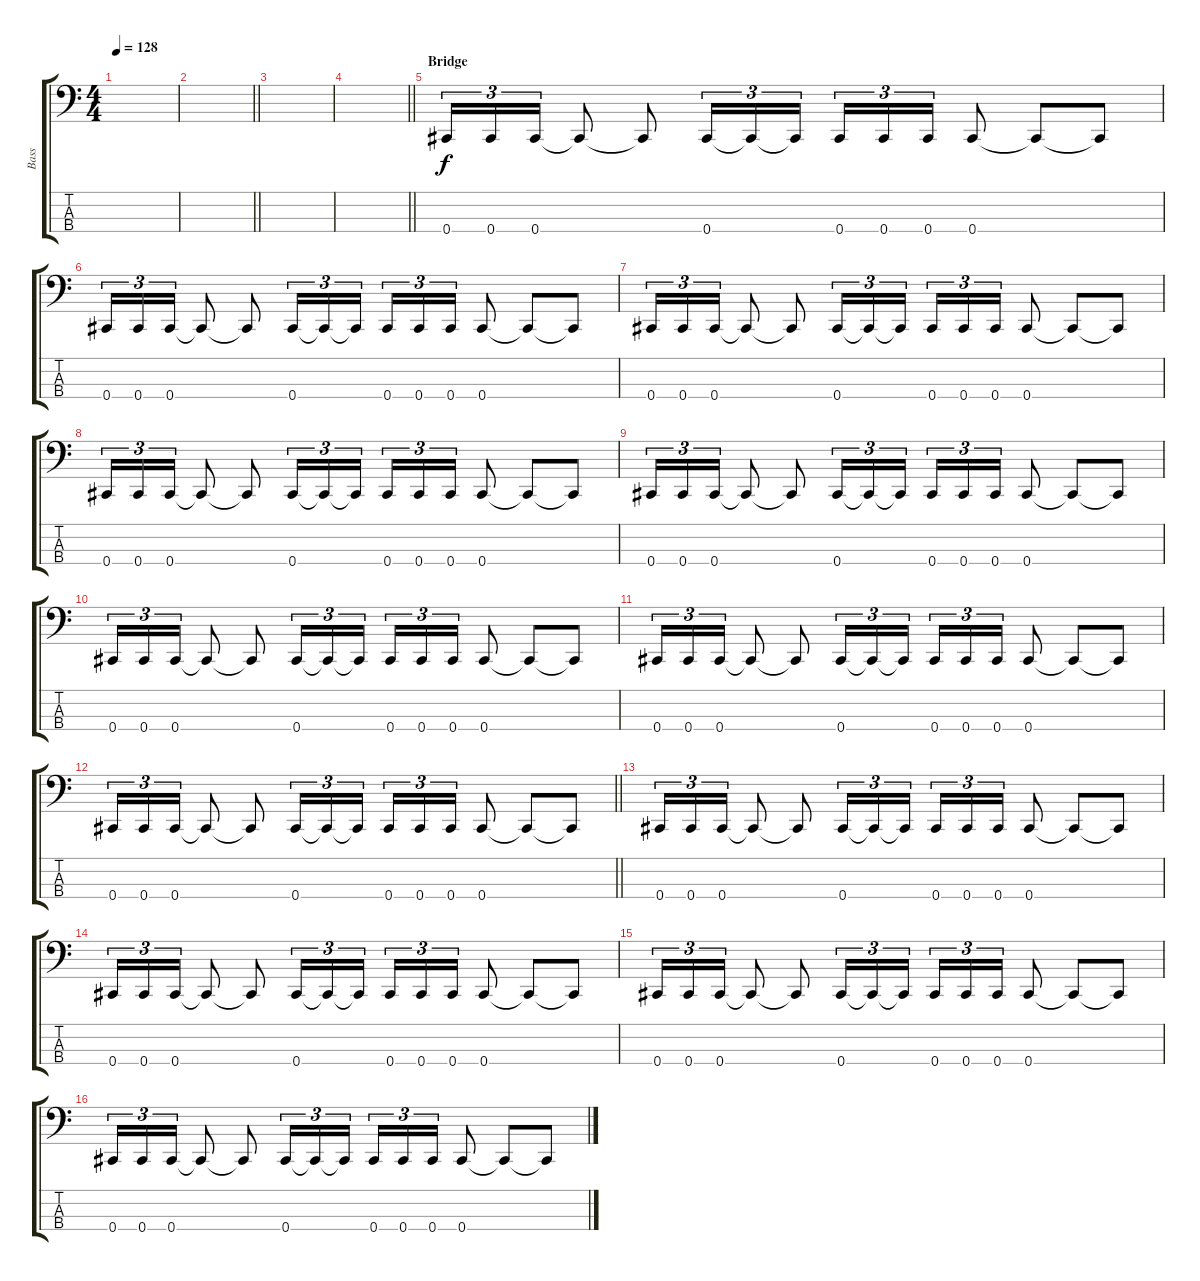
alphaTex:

\track ("Bass" "Bass") {instrument electricbassfinger}
\staff {score tabs}
\tuning (Gb2 Db2 Ab1 Db1) {hide}
\ts (4 4)
\tempo 128
\clef f4
\ks c
|
\barLineRight lightlight
|
\section ("" "")
|
\barLineRight lightlight
|
\section ("" "Bridge")
0.4.16{tu (3 2)} 0.4.16{tu (3 2)} 0.4.16{tu (3 2)} 0.4{t}.8 0.4{t}.8 0.4.16{tu (3 2)} 0.4{t}.16{tu (3 2)} 0.4{t}.16{tu (3 2)} 0.4.16{tu (3 2)} 0.4.16{tu (3 2)} 0.4.16{tu (3 2)} 0.4.8 0.4{t}.8 0.4{t}.8 |
0.4.16{tu (3 2)} 0.4.16{tu (3 2)} 0.4.16{tu (3 2)} 0.4{t}.8 0.4{t}.8 0.4.16{tu (3 2)} 0.4{t}.16{tu (3 2)} 0.4{t}.16{tu (3 2)} 0.4.16{tu (3 2)} 0.4.16{tu (3 2)} 0.4.16{tu (3 2)} 0.4.8 0.4{t}.8 0.4{t}.8 |
0.4.16{tu (3 2)} 0.4.16{tu (3 2)} 0.4.16{tu (3 2)} 0.4{t}.8 0.4{t}.8 0.4.16{tu (3 2)} 0.4{t}.16{tu (3 2)} 0.4{t}.16{tu (3 2)} 0.4.16{tu (3 2)} 0.4.16{tu (3 2)} 0.4.16{tu (3 2)} 0.4.8 0.4{t}.8 0.4{t}.8 |
0.4.16{tu (3 2)} 0.4.16{tu (3 2)} 0.4.16{tu (3 2)} 0.4{t}.8 0.4{t}.8 0.4.16{tu (3 2)} 0.4{t}.16{tu (3 2)} 0.4{t}.16{tu (3 2)} 0.4.16{tu (3 2)} 0.4.16{tu (3 2)} 0.4.16{tu (3 2)} 0.4.8 0.4{t}.8 0.4{t}.8 |
0.4.16{tu (3 2)} 0.4.16{tu (3 2)} 0.4.16{tu (3 2)} 0.4{t}.8 0.4{t}.8 0.4.16{tu (3 2)} 0.4{t}.16{tu (3 2)} 0.4{t}.16{tu (3 2)} 0.4.16{tu (3 2)} 0.4.16{tu (3 2)} 0.4.16{tu (3 2)} 0.4.8 0.4{t}.8 0.4{t}.8 |
0.4.16{tu (3 2)} 0.4.16{tu (3 2)} 0.4.16{tu (3 2)} 0.4{t}.8 0.4{t}.8 0.4.16{tu (3 2)} 0.4{t}.16{tu (3 2)} 0.4{t}.16{tu (3 2)} 0.4.16{tu (3 2)} 0.4.16{tu (3 2)} 0.4.16{tu (3 2)} 0.4.8 0.4{t}.8 0.4{t}.8 |
0.4.16{tu (3 2)} 0.4.16{tu (3 2)} 0.4.16{tu (3 2)} 0.4{t}.8 0.4{t}.8 0.4.16{tu (3 2)} 0.4{t}.16{tu (3 2)} 0.4{t}.16{tu (3 2)} 0.4.16{tu (3 2)} 0.4.16{tu (3 2)} 0.4.16{tu (3 2)} 0.4.8 0.4{t}.8 0.4{t}.8 |
\barLineRight lightlight
0.4.16{tu (3 2)} 0.4.16{tu (3 2)} 0.4.16{tu (3 2)} 0.4{t}.8 0.4{t}.8 0.4.16{tu (3 2)} 0.4{t}.16{tu (3 2)} 0.4{t}.16{tu (3 2)} 0.4.16{tu (3 2)} 0.4.16{tu (3 2)} 0.4.16{tu (3 2)} 0.4.8 0.4{t}.8 0.4{t}.8 |
\section ("" "")
0.4.16{tu (3 2)} 0.4.16{tu (3 2)} 0.4.16{tu (3 2)} 0.4{t}.8 0.4{t}.8 0.4.16{tu (3 2)} 0.4{t}.16{tu (3 2)} 0.4{t}.16{tu (3 2)} 0.4.16{tu (3 2)} 0.4.16{tu (3 2)} 0.4.16{tu (3 2)} 0.4.8 0.4{t}.8 0.4{t}.8 |
0.4.16{tu (3 2)} 0.4.16{tu (3 2)} 0.4.16{tu (3 2)} 0.4{t}.8 0.4{t}.8 0.4.16{tu (3 2)} 0.4{t}.16{tu (3 2)} 0.4{t}.16{tu (3 2)} 0.4.16{tu (3 2)} 0.4.16{tu (3 2)} 0.4.16{tu (3 2)} 0.4.8 0.4{t}.8 0.4{t}.8 |
0.4.16{tu (3 2)} 0.4.16{tu (3 2)} 0.4.16{tu (3 2)} 0.4{t}.8 0.4{t}.8 0.4.16{tu (3 2)} 0.4{t}.16{tu (3 2)} 0.4{t}.16{tu (3 2)} 0.4.16{tu (3 2)} 0.4.16{tu (3 2)} 0.4.16{tu (3 2)} 0.4.8 0.4{t}.8 0.4{t}.8 |
0.4.16{tu (3 2)} 0.4.16{tu (3 2)} 0.4.16{tu (3 2)} 0.4{t}.8 0.4{t}.8 0.4.16{tu (3 2)} 0.4{t}.16{tu (3 2)} 0.4{t}.16{tu (3 2)} 0.4.16{tu (3 2)} 0.4.16{tu (3 2)} 0.4.16{tu (3 2)} 0.4.8 0.4{t}.8 0.4{t}.8
